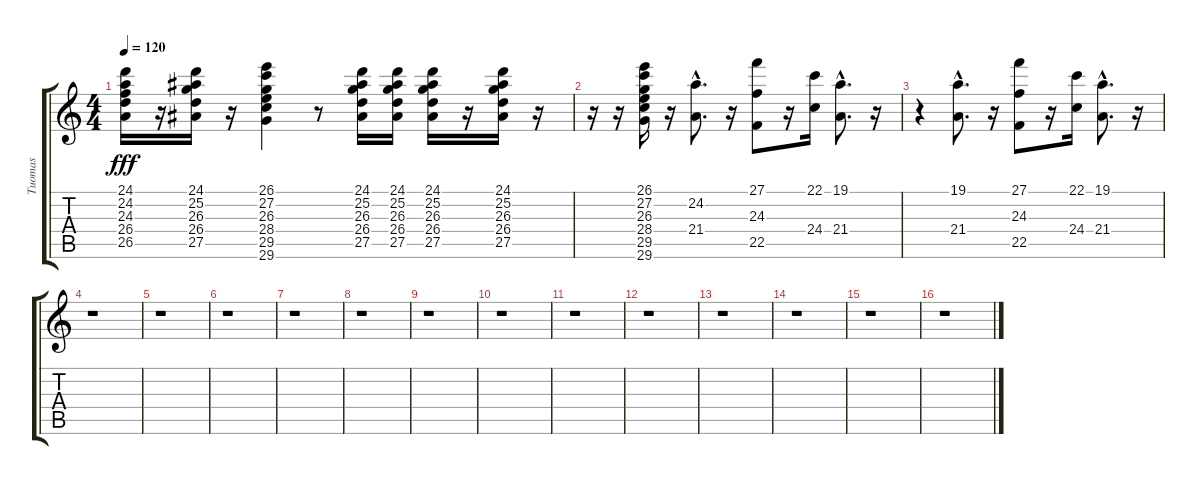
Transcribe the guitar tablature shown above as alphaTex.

\track ("Tuomas" "Tuomas") {instrument stringensemble1}
\staff {score tabs}
\tuning (D4 A3 F3 C3 G2 D2) {hide}
\ts (4 4)
\tempo 120
\clef g2
\ks c
(24.1 24.2 24.3 26.4 26.5).16{dy fff} r.16 (24.1 25.2 26.3 26.4 27.5).16 r.16 (26.1 27.2 26.3 28.4 29.5 29.6).4 r.8 (24.1 25.2 26.3 26.4 27.5).16 (24.1 25.2 26.3 26.4 27.5).16 (24.1 25.2 26.3 26.4 27.5).16 r.16 (24.1 25.2 26.3 26.4 27.5).16 r.16 |
r.16 r.16 (26.1 27.2 26.3 28.4 29.5 29.6).16 r.16 (24.2{hac} 21.4{hac}).8{d} r.16 (27.1 24.3 22.5).8 r.16 (22.1 24.4).16 (19.1{hac} 21.4{hac}).8{d} r.16 |
r.4 (19.1{hac} 21.4{hac}).8{d} r.16 (27.1 24.3 22.5).8 r.16 (22.1 24.4).16 (19.1{hac} 21.4{hac}).8{d} r.16 |
r.1 |
r.1 |
r.1 |
r.1 |
r.1 |
r.1 |
r.1 |
r.1 |
r.1 |
r.1 |
r.1 |
r.1 |
r.1
